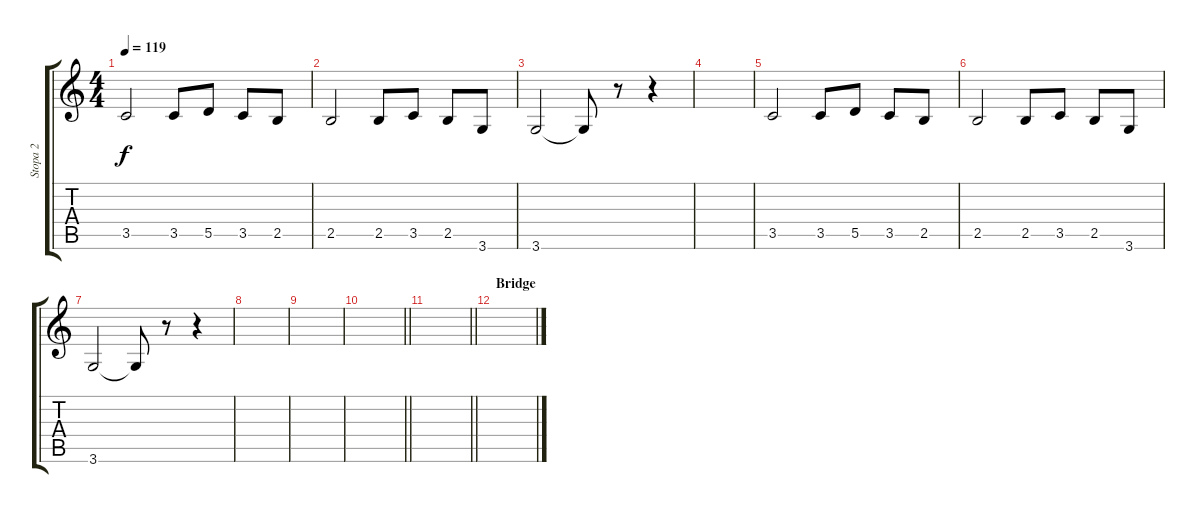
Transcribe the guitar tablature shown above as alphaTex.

\track ("Stopa 2" "Stopa 2") {instrument acousticguitarsteel}
\staff {score tabs}
\tuning (E4 B3 G3 D3 A2 E2) {hide}
\ts (4 4)
\tempo 119
\clef g2
\ks c
3.5.2{dy f volume 14 instrument distortionguitar} 3.5.8 5.5.8 3.5.8 2.5.8 |
2.5.2 2.5.8 3.5.8 2.5.8 3.6.8 |
3.6.2 3.6{t}.8 r.8 r.4 |
|
3.5.2{volume 14 instrument distortionguitar} 3.5.8 5.5.8 3.5.8 2.5.8 |
2.5.2 2.5.8 3.5.8 2.5.8 3.6.8 |
3.6.2 3.6{t}.8 r.8 r.4 |
|
|
\barLineRight lightlight
|
\barLineRight lightlight
|
\section ("" "Bridge")
